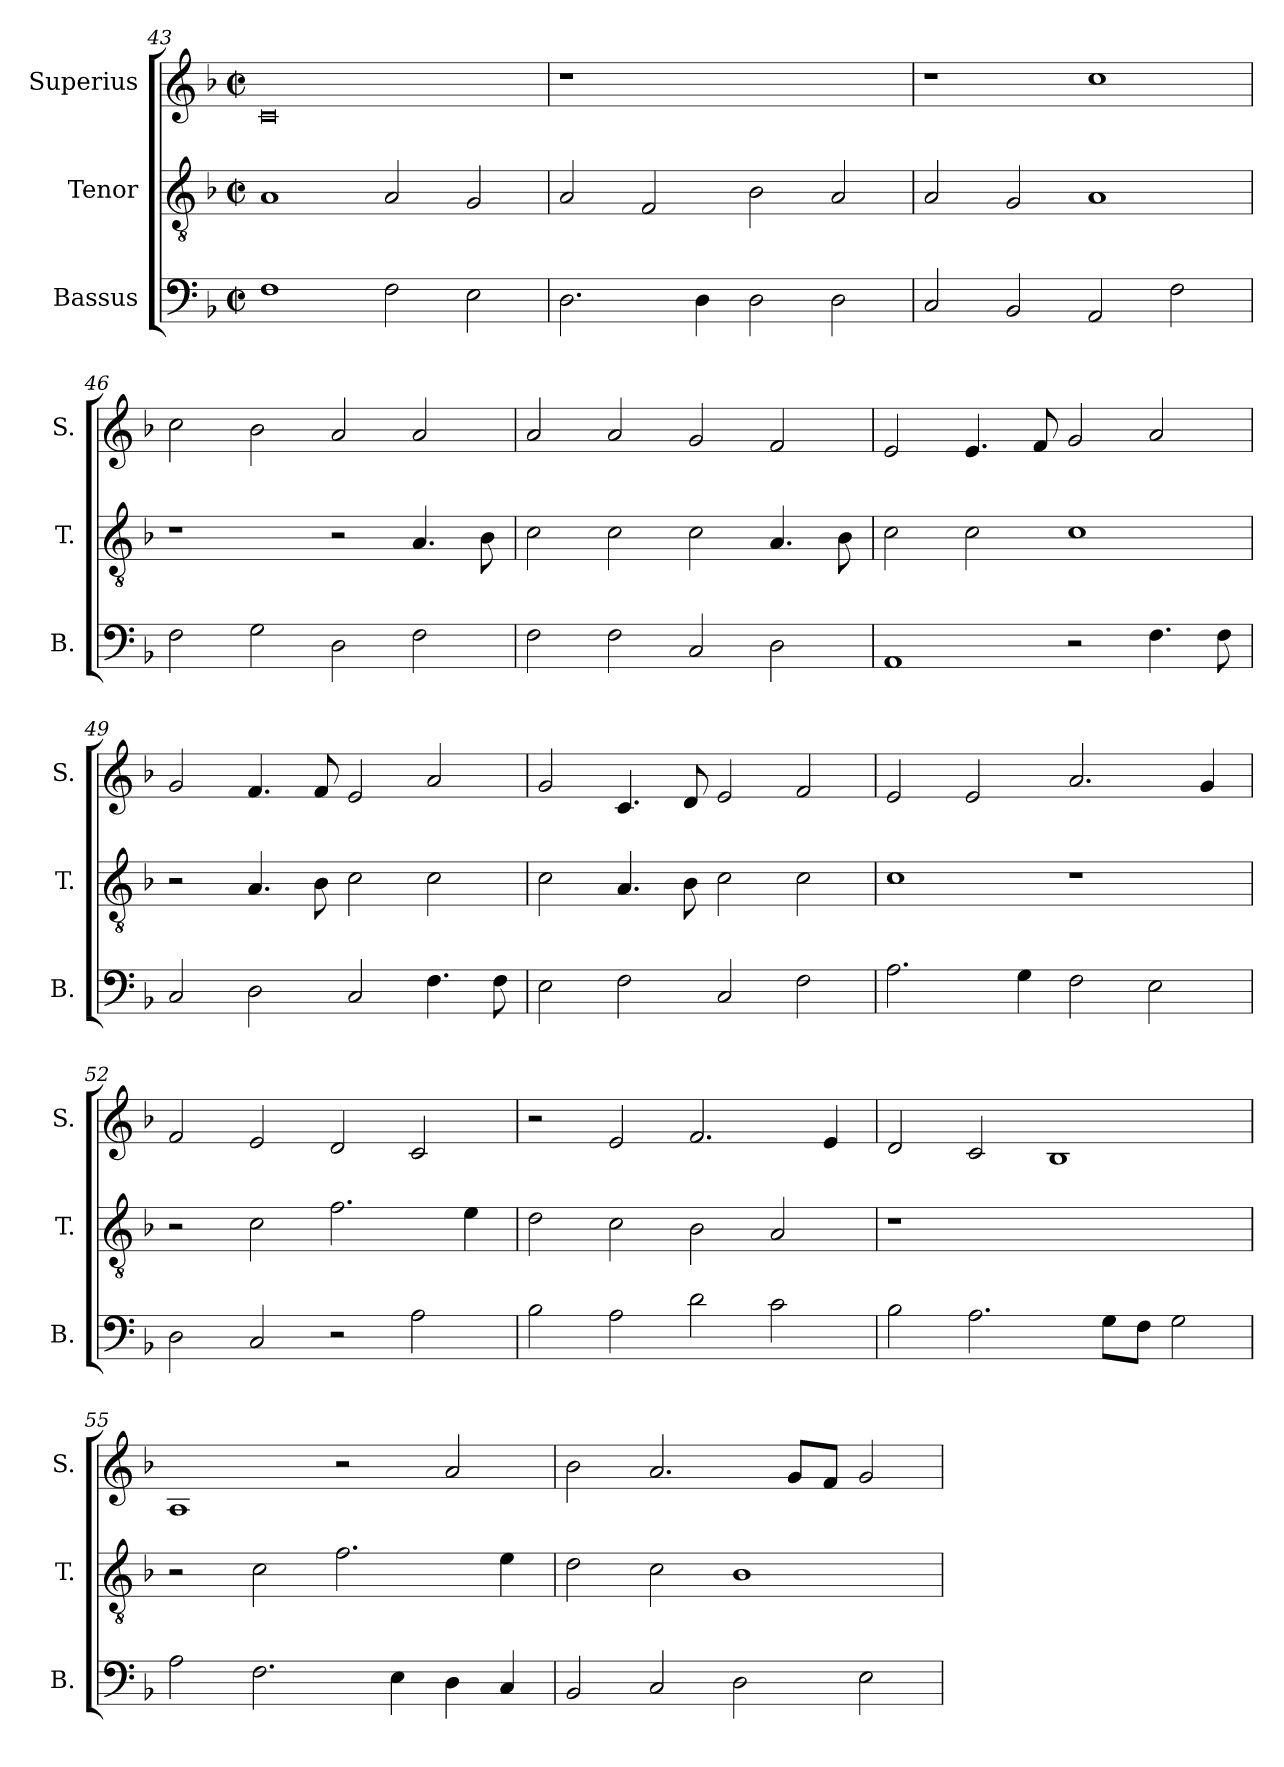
**kern	**kern	**kern
*part3	*part2	*part1
*staff3	*staff2	*staff1
*I"Bassus	*I"Tenor	*I"Superius
*I'B.	*I'T.	*I'S.
*clefF4	*clefGv2	*clefG2
*	*ITrd7c12	*
*k[b-]	*k[b-]	*k[b-]
*F:	*F:	*F:
*M2/2	*M2/2	*M2/2
*met(c|)	*met(c|)	*met(c|)
=43	=43	=43
1Fi	1AAi	0ci
2Fi\	2AAi/	.
2Ei\	2GGi/	.
=44	=44	=44
!	!	!LO:N:vis=1
2.Di\	2AAi/	1r
.	2FFi/	.
4Di\	.	.
2Di\	2BB-i\	1ryy
2Di\	2AAi/	.
!!LO:LB:g=z
=45	=45	=45
2Ci/	2AAi/	1r
2BB-i/	2GGi/	.
2AAi/	1AAi	1cci
2Fi\	.	.
=46	=46	=46
2Fi\	1r	2cci\
2Gi\	.	2b-i\
2Di\	2r	2ai/
2Fi\	4.AAi/	2ai/
.	8BB-i\	.
=47	=47	=47
2Fi\	2Ci\	2ai/
2Fi\	2Ci\	2ai/
2Ci/	2Ci\	2gi/
2Di\	4.AAi/	2fi/
.	8BB-i\	.
=48	=48	=48
1AAi	2Ci\	2ei/
.	2Ci\	4.ei/
.	.	8fi/
2r	1Ci	2gi/
4.Fi\	.	2ai/
8Fi\	.	.
!!LO:LB:g=z
=49	=49	=49
2Ci/	2r	2gi/
2Di\	4.AAi/	4.fi/
.	8BB-i\	8fi/
2Ci/	2Ci\	2ei/
4.Fi\	2Ci\	2ai/
8Fi\	.	.
=50	=50	=50
2Ei\	2Ci\	2gi/
2Fi\	4.AAi/	4.ci/
.	8BB-i\	8di/
2Ci/	2Ci\	2ei/
2Fi\	2Ci\	2fi/
=51	=51	=51
2.Ai\	1Ci	2ei/
.	.	2ei/
4Gi\	.	.
2Fi\	1r	2.ai/
2Ei\	.	.
.	.	4gi/
=52	=52	=52
2Di\	2r	2fi/
2Ci/	2Ci\	2ei/
2r	2.Fi\	2di/
2Ai\	.	2ci/
.	4Ei\	.
!!LO:PB:g=z
=53	=53	=53
2B-i\	2Di\	2r
2Ai\	2Ci\	2ei/
2di\	2BB-i\	2.fi/
2ci\	2AAi/	.
.	.	4ei/
=54	=54	=54
!	!LO:N:vis=1	!
2B-i\	1r	2di/
2.Ai\	.	2ci/
.	1ryy	1B-i
8Gi\L	.	.
8Fi\J	.	.
2Gi\	.	.
=55	=55	=55
2Ai\	2r	1Ai
2.Fi\	2Ci\	.
.	2.Fi\	2r
4Ei\	.	.
4Di\	.	2ai/
4Ci/	4Ei\	.
=56	=56	=56
2BB-i/	2Di\	2b-i\
2Ci/	2Ci\	2.ai/
2Di\	1BB-i	.
.	.	8gi/L
.	.	8fi/J
2Ei\	.	2gi/
=	=	=
*-	*-	*-
